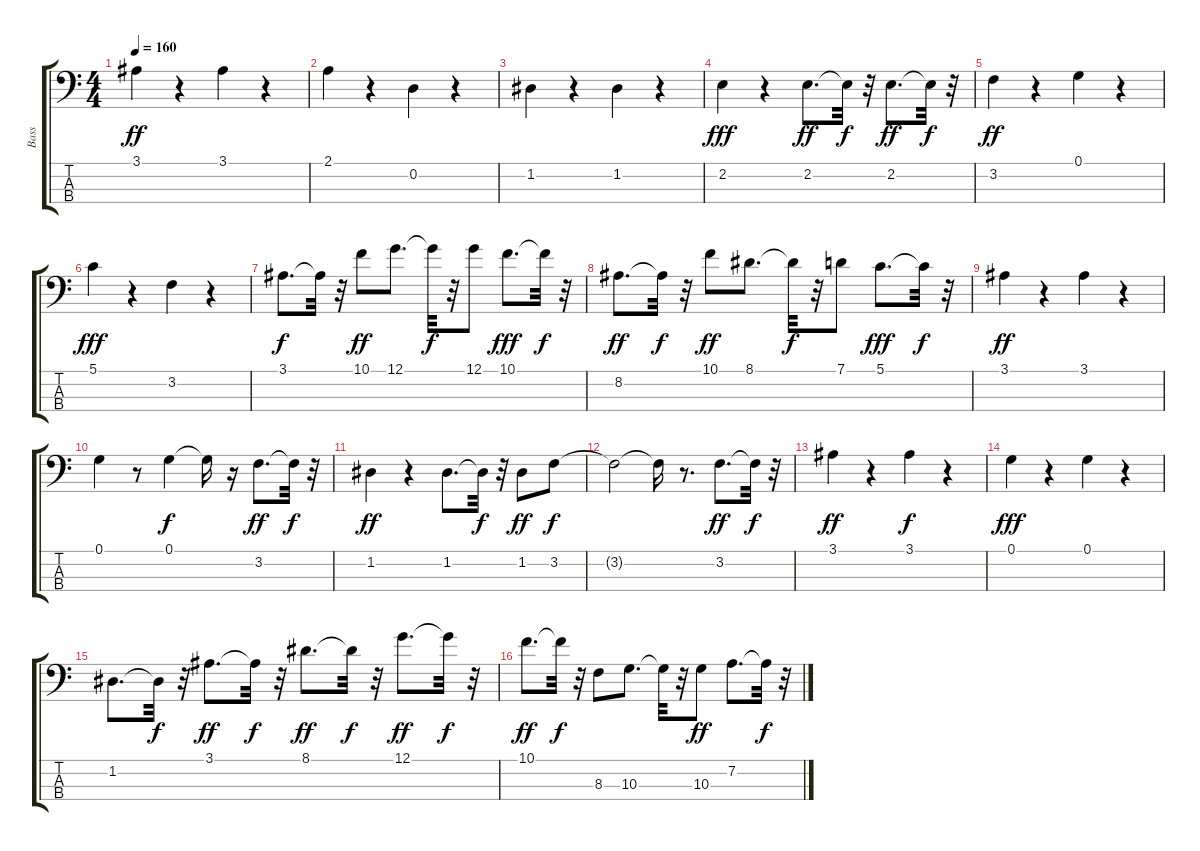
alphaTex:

\track ("Bass    " "Bass    ") {instrument electricbassfinger}
\staff {score tabs}
\tuning (G2 D2 A1 E1) {hide}
\ts (4 4)
\tempo 160
\clef f4
\ks c
3.1.4{dy ff} r.4 3.1.4 r.4 |
2.1.4 r.4 0.2.4 r.4 |
1.2.4 r.4 1.2.4 r.4 |
2.2.4{dy fff} r.4 2.2.8{d dy ff} 2.2{t}.32{dy f} r.32 2.2.8{d dy ff} 2.2{t}.32{dy f} r.32 |
3.2.4{dy ff} r.4 0.1.4 r.4 |
5.1.4{dy fff} r.4 3.2.4 r.4 |
3.1.8{d dy f} 3.1{t}.32 r.32 10.1.8{dy ff} 12.1.8{d} 12.1{t}.32{dy f} r.32 12.1.8 10.1.8{d dy fff} 10.1{t}.32{dy f} r.32 |
8.2.8{d dy ff} 8.2{t}.32{dy f} r.32 10.1.8{dy ff} 8.1.8{d} 8.1{t}.32{dy f} r.32 7.1.8 5.1.8{d dy fff} 5.1{t}.32{dy f} r.32 |
3.1.4{dy ff} r.4 3.1.4 r.4 |
0.1.4 r.8 0.1.4{dy f} 0.1{t}.16 r.16 3.2.8{d dy ff} 3.2{t}.32{dy f} r.32 |
1.2.4{dy ff} r.4 1.2.8{d} 1.2{t}.32{dy f} r.32 1.2.8{dy ff} 3.2.8{dy f} |
3.2{t}.2 3.2{t}.16 r.8{d} 3.2.8{d dy ff} 3.2{t}.32{dy f} r.32 |
3.1.4{dy ff} r.4 3.1.4{dy f} r.4 |
0.1.4{dy fff} r.4 0.1.4 r.4 |
1.2.8{d} 1.2{t}.32{dy f} r.32 3.1.8{d dy ff} 3.1{t}.32{dy f} r.32 8.1.8{d dy ff} 8.1{t}.32{dy f} r.32 12.1.8{d dy ff} 12.1{t}.32{dy f} r.32 |
10.1.8{d dy ff} 10.1{t}.32{dy f} r.32 8.3.8 10.3.8{d} 10.3{t}.32 r.32 10.3.8{dy ff} 7.2.8{d} 7.2{t}.32{dy f} r.32
